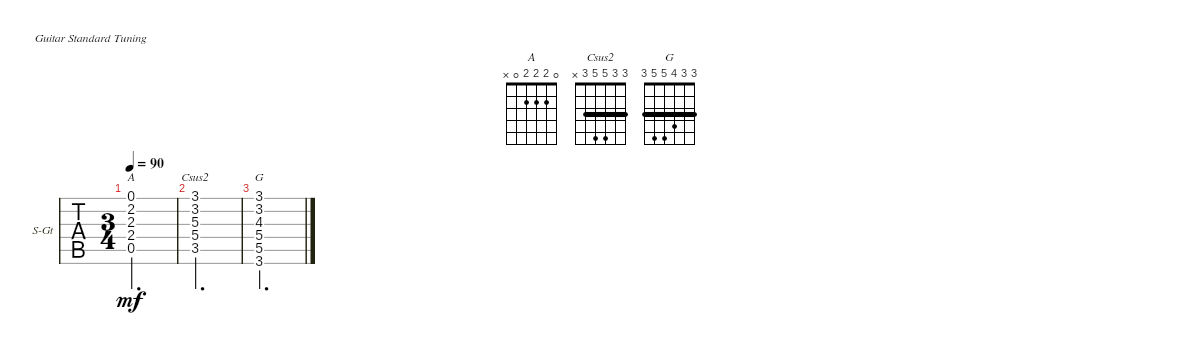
\defaultSystemsLayout 4
\bracketExtendMode groupsimilarinstruments
\firstSystemTrackNameOrientation horizontal
\otherSystemsTrackNameOrientation horizontal
\track ("Steel Guitar" "S-Gt") {instrument acousticguitarsteel}
\staff {tabs}
\tuning (E4 B3 G3 D3 A2 E2)
\chord ("A" 0 2 2 2 0 x)
\chord ("Csus2" 3 3 5 5 3 x) {barre (3 3)}
\chord ("G" 3 3 4 5 5 3) {barre (3 3)}
\ts (3 4)
\tempo 90
\clef g2
\ks c
(0.1 2.2 2.3 2.4 0.5).2{d ch "A" dy mf} |
(3.5 5.4 5.3 3.2 3.1).2{d ch "Csus2"} |
(3.6 5.5 5.4 4.3 3.2 3.1).2{d ch "G"}
